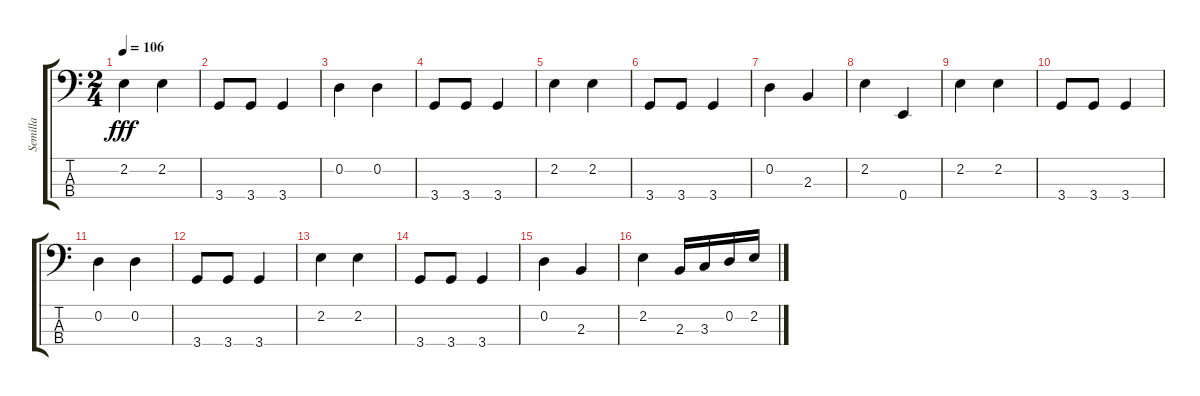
\track ("Semilla" "Semilla") {instrument electricbassfinger}
\staff {score tabs}
\tuning (G2 D2 A1 E1) {hide}
\ts (2 4)
\tempo 106
\clef f4
\ks c
2.2.4{dy fff} 2.2.4 |
3.4.8 3.4.8 3.4.4 |
0.2.4 0.2.4 |
3.4.8 3.4.8 3.4.4 |
2.2.4 2.2.4 |
3.4.8 3.4.8 3.4.4 |
0.2.4 2.3.4 |
2.2.4 0.4.4 |
2.2.4 2.2.4 |
3.4.8 3.4.8 3.4.4 |
0.2.4 0.2.4 |
3.4.8 3.4.8 3.4.4 |
2.2.4 2.2.4 |
3.4.8 3.4.8 3.4.4 |
0.2.4 2.3.4 |
2.2.4 2.3.16 3.3.16 0.2.16 2.2.16
